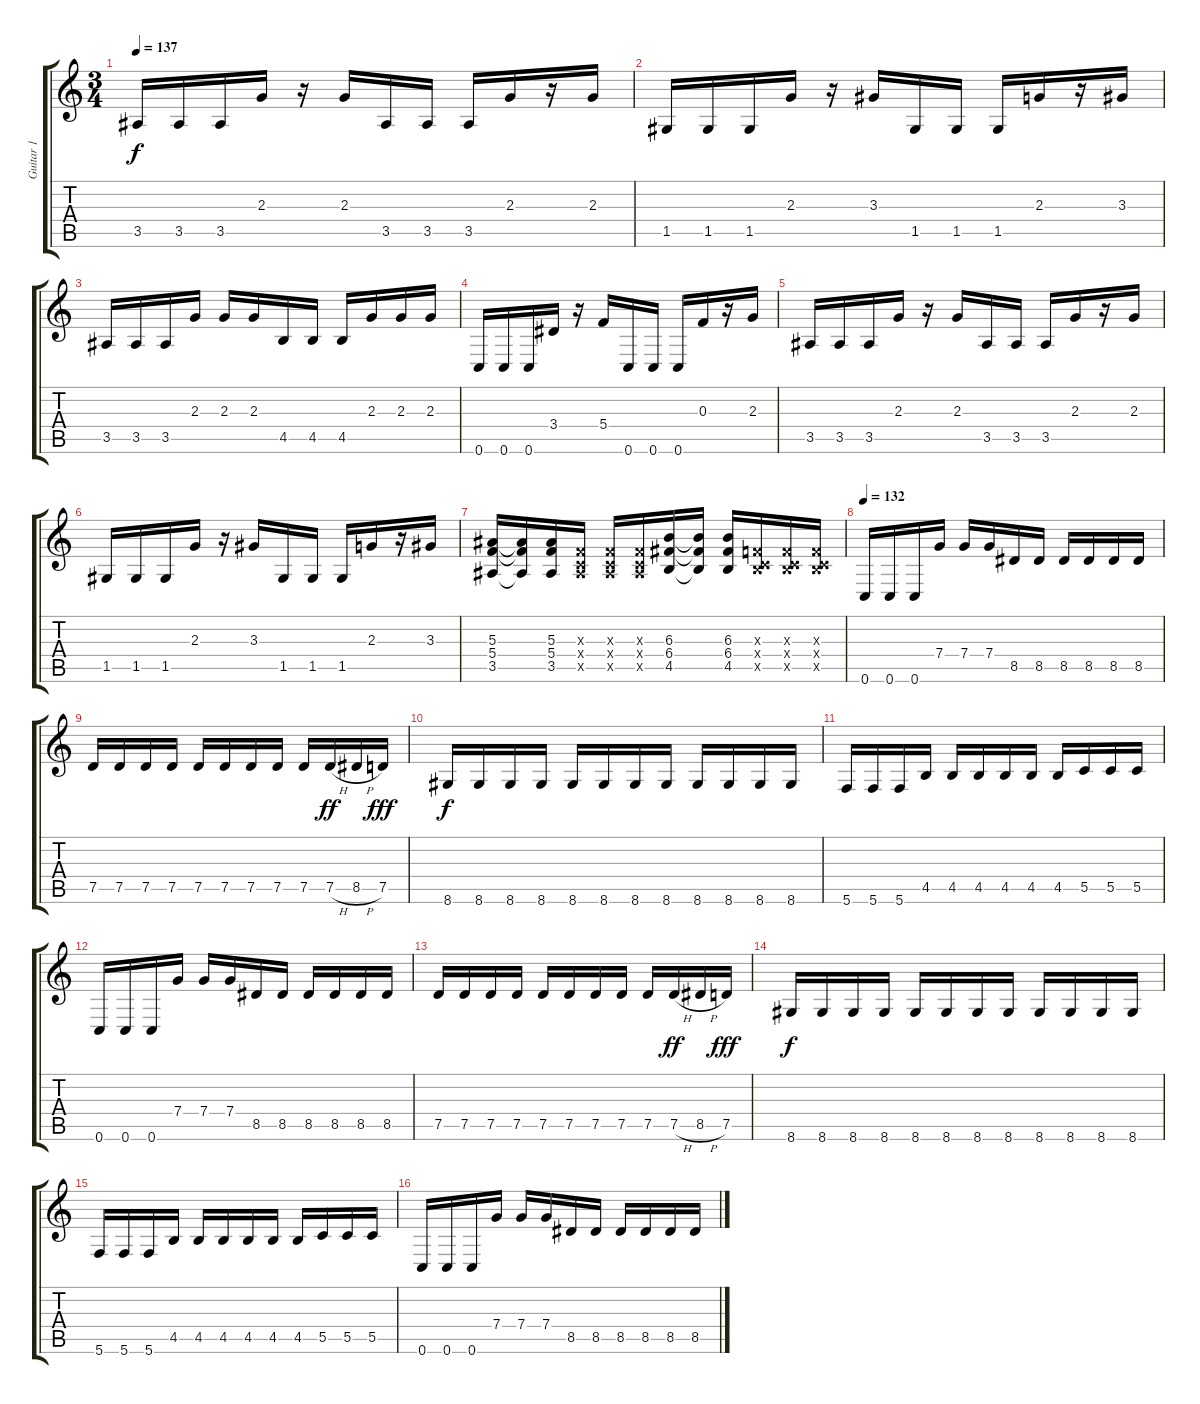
\track ("Guitar 1" "Guitar 1") {instrument distortionguitar}
\staff {score tabs}
\tuning (D4 A3 F3 C3 G2 C2) {hide}
\ts (3 4)
\tempo 137
\clef g2
\ks c
3.5.16{dy f} 3.5.16 3.5.16 2.3.16 r.16 2.3.16 3.5.16 3.5.16 3.5.16 2.3.16 r.16 2.3.16 |
1.5.16 1.5.16 1.5.16 2.3.16 r.16 3.3.16 1.5.16 1.5.16 1.5.16 2.3.16 r.16 3.3.16 |
3.5.16 3.5.16 3.5.16 2.3.16 2.3.16 2.3.16 4.5.16 4.5.16 4.5.16 2.3.16 2.3.16 2.3.16 |
0.6.16 0.6.16 0.6.16 3.4.16 r.16 5.4.16 0.6.16 0.6.16 0.6.16 0.3.16 r.16 2.3.16 |
3.5.16 3.5.16 3.5.16 2.3.16 r.16 2.3.16 3.5.16 3.5.16 3.5.16 2.3.16 r.16 2.3.16 |
1.5.16 1.5.16 1.5.16 2.3.16 r.16 3.3.16 1.5.16 1.5.16 1.5.16 2.3.16 r.16 3.3.16 |
(5.3 5.4 3.5).16 (5.3{t} 5.4{t} 3.5{t}).16 (5.3 5.4 3.5).16 (0.3{x} 0.4{x} 3.5{x}).16 (0.3{x} 0.4{x} 3.5{x}).16 (0.3{x} 0.4{x} 3.5{x}).16 (6.3 6.4 4.5).16 (6.3{t} 6.4{t} 4.5{t}).16 (6.3 6.4 4.5).16 (0.3{x} 0.4{x} 4.5{x}).16 (0.3{x} 0.4{x} 4.5{x}).16 (0.3{x} 0.4{x} 4.5{x}).16 |
\tempo 132
0.6.16 0.6.16 0.6.16 7.4.16 7.4.16 7.4.16 8.5.16 8.5.16 8.5.16 8.5.16 8.5.16 8.5.16 |
7.5.16 7.5.16 7.5.16 7.5.16 7.5.16 7.5.16 7.5.16 7.5.16 7.5.16 7.5{h}.16{dy ff} 8.5{h}.16 7.5.16{dy fff} |
8.6.16{dy f} 8.6.16 8.6.16 8.6.16 8.6.16 8.6.16 8.6.16 8.6.16 8.6.16 8.6.16 8.6.16 8.6.16 |
5.6.16 5.6.16 5.6.16 4.5.16 4.5.16 4.5.16 4.5.16 4.5.16 4.5.16 5.5.16 5.5.16 5.5.16 |
0.6.16 0.6.16 0.6.16 7.4.16 7.4.16 7.4.16 8.5.16 8.5.16 8.5.16 8.5.16 8.5.16 8.5.16 |
7.5.16 7.5.16 7.5.16 7.5.16 7.5.16 7.5.16 7.5.16 7.5.16 7.5.16 7.5{h}.16{dy ff} 8.5{h}.16 7.5.16{dy fff} |
8.6.16{dy f} 8.6.16 8.6.16 8.6.16 8.6.16 8.6.16 8.6.16 8.6.16 8.6.16 8.6.16 8.6.16 8.6.16 |
5.6.16 5.6.16 5.6.16 4.5.16 4.5.16 4.5.16 4.5.16 4.5.16 4.5.16 5.5.16 5.5.16 5.5.16 |
0.6.16 0.6.16 0.6.16 7.4.16 7.4.16 7.4.16 8.5.16 8.5.16 8.5.16 8.5.16 8.5.16 8.5.16
